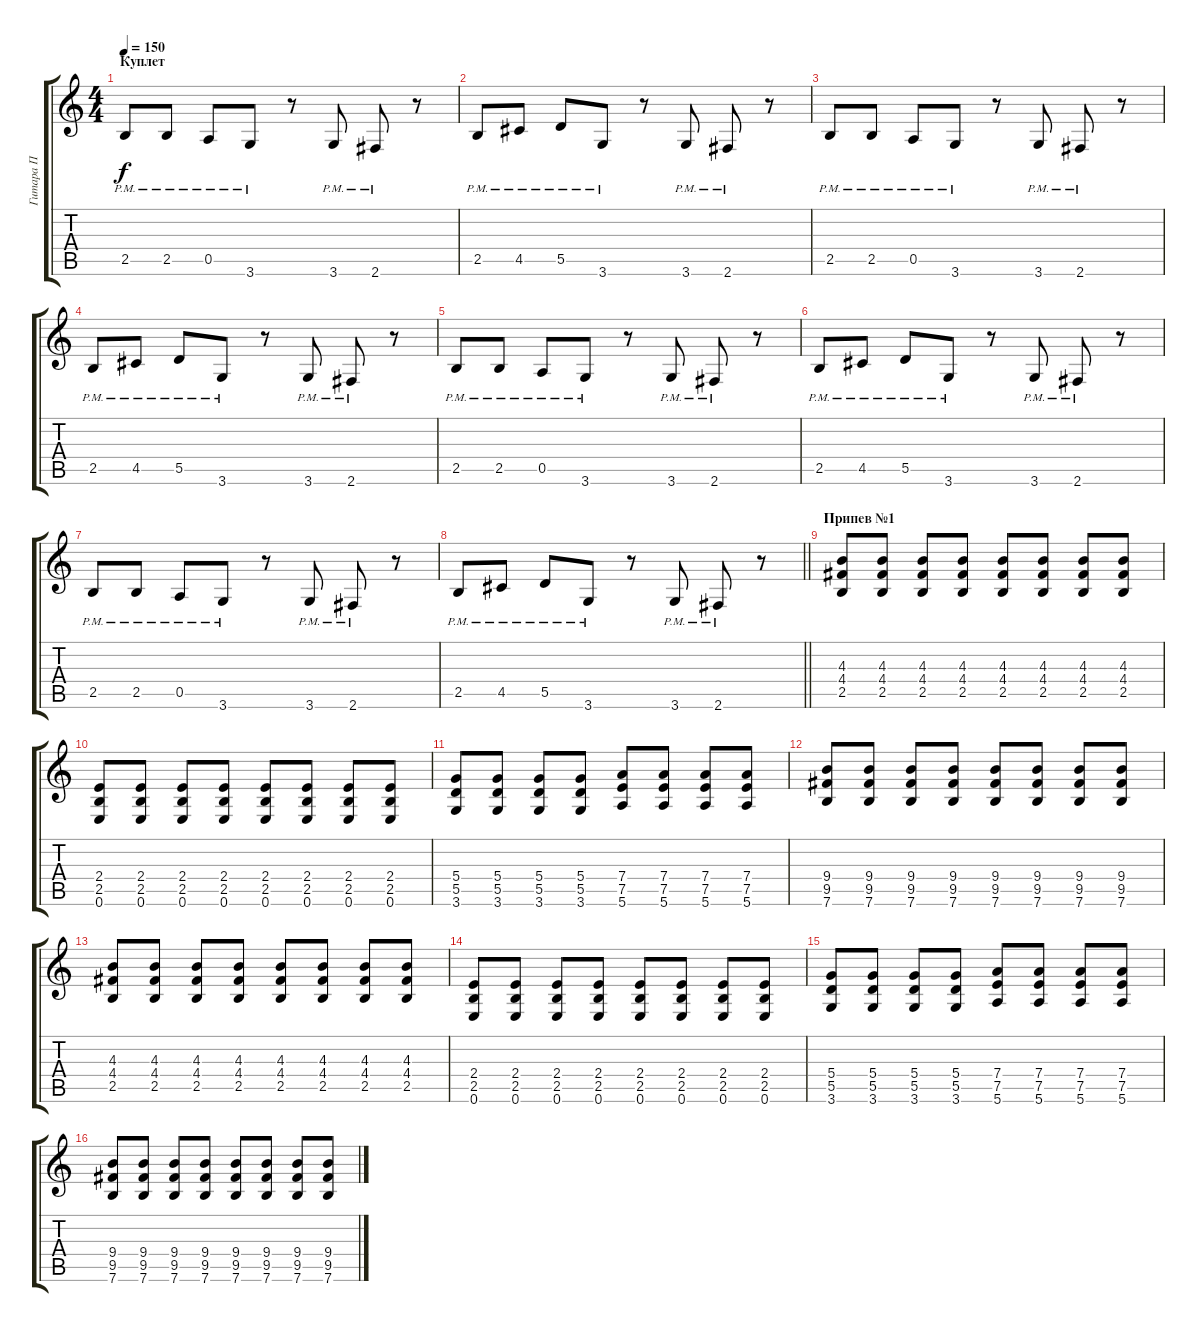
\track ("Гитара П" "Гитара П") {instrument overdrivenguitar}
\staff {score tabs}
\tuning (E4 B3 G3 D3 A2 E2) {hide}
\ts (4 4)
\section ("" "Куплет")
\tempo 150
\clef g2
\ks c
2.5{pm}.8{dy f} 2.5{pm}.8 0.5{pm}.8 3.6{pm}.8 r.8 3.6{pm}.8 2.6{pm}.8 r.8 |
2.5{pm}.8 4.5{pm}.8 5.5{pm}.8 3.6{pm}.8 r.8 3.6{pm}.8 2.6{pm}.8 r.8 |
2.5{pm}.8 2.5{pm}.8 0.5{pm}.8 3.6{pm}.8 r.8 3.6{pm}.8 2.6{pm}.8 r.8 |
2.5{pm}.8 4.5{pm}.8 5.5{pm}.8 3.6{pm}.8 r.8 3.6{pm}.8 2.6{pm}.8 r.8 |
2.5{pm}.8 2.5{pm}.8 0.5{pm}.8 3.6{pm}.8 r.8 3.6{pm}.8 2.6{pm}.8 r.8 |
2.5{pm}.8 4.5{pm}.8 5.5{pm}.8 3.6{pm}.8 r.8 3.6{pm}.8 2.6{pm}.8 r.8 |
2.5{pm}.8 2.5{pm}.8 0.5{pm}.8 3.6{pm}.8 r.8 3.6{pm}.8 2.6{pm}.8 r.8 |
\barLineRight lightlight
2.5{pm}.8 4.5{pm}.8 5.5{pm}.8 3.6{pm}.8 r.8 3.6{pm}.8 2.6{pm}.8 r.8 |
\section ("" "Припев №1")
(4.3 4.4 2.5).8 (4.3 4.4 2.5).8 (4.3 4.4 2.5).8 (4.3 4.4 2.5).8 (4.3 4.4 2.5).8 (4.3 4.4 2.5).8 (4.3 4.4 2.5).8 (4.3 4.4 2.5).8 |
(2.4 2.5 0.6).8 (2.4 2.5 0.6).8 (2.4 2.5 0.6).8 (2.4 2.5 0.6).8 (2.4 2.5 0.6).8 (2.4 2.5 0.6).8 (2.4 2.5 0.6).8 (2.4 2.5 0.6).8 |
(5.4 5.5 3.6).8 (5.4 5.5 3.6).8 (5.4 5.5 3.6).8 (5.4 5.5 3.6).8 (7.4 7.5 5.6).8 (7.4 7.5 5.6).8 (7.4 7.5 5.6).8 (7.4 7.5 5.6).8 |
(9.4 9.5 7.6).8 (9.4 9.5 7.6).8 (9.4 9.5 7.6).8 (9.4 9.5 7.6).8 (9.4 9.5 7.6).8 (9.4 9.5 7.6).8 (9.4 9.5 7.6).8 (9.4 9.5 7.6).8 |
(4.3 4.4 2.5).8 (4.3 4.4 2.5).8 (4.3 4.4 2.5).8 (4.3 4.4 2.5).8 (4.3 4.4 2.5).8 (4.3 4.4 2.5).8 (4.3 4.4 2.5).8 (4.3 4.4 2.5).8 |
(2.4 2.5 0.6).8 (2.4 2.5 0.6).8 (2.4 2.5 0.6).8 (2.4 2.5 0.6).8 (2.4 2.5 0.6).8 (2.4 2.5 0.6).8 (2.4 2.5 0.6).8 (2.4 2.5 0.6).8 |
(5.4 5.5 3.6).8 (5.4 5.5 3.6).8 (5.4 5.5 3.6).8 (5.4 5.5 3.6).8 (7.4 7.5 5.6).8 (7.4 7.5 5.6).8 (7.4 7.5 5.6).8 (7.4 7.5 5.6).8 |
(9.4 9.5 7.6).8 (9.4 9.5 7.6).8 (9.4 9.5 7.6).8 (9.4 9.5 7.6).8 (9.4 9.5 7.6).8 (9.4 9.5 7.6).8 (9.4 9.5 7.6).8 (9.4 9.5 7.6).8
